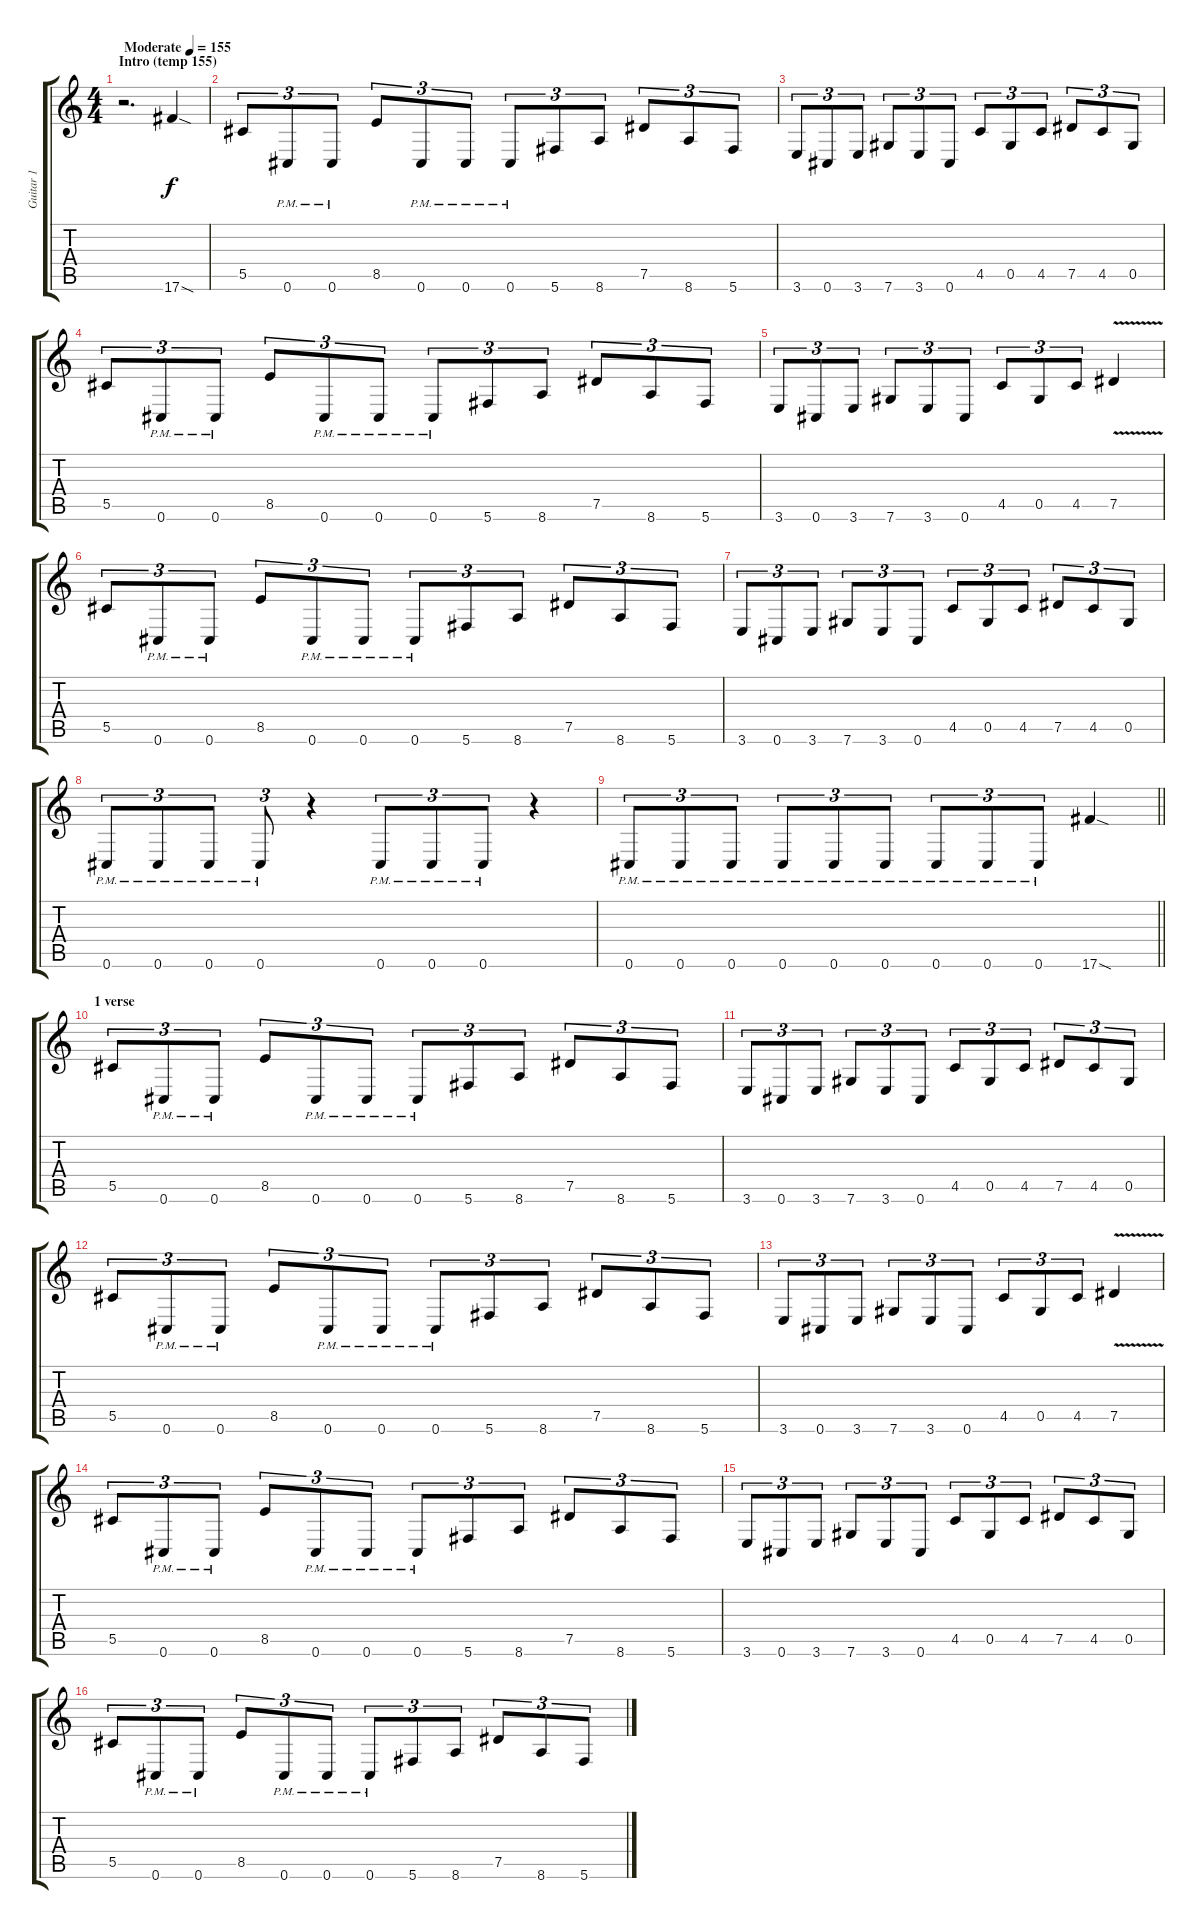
\track ("Guitar 1" "Guitar 1") {instrument distortionguitar}
\staff {score tabs}
\tuning (Eb4 Bb3 Gb3 Db3 Ab2 Db2) {hide}
\ts (4 4)
\section ("" "Intro (temp 155)")
\tempo (155 "Moderate")
\clef g2
\ks c
r.2{d dy f instrument distortionguitar} 17.6{sod}.4 |
5.5.8{tu (3 2)} 0.6{pm}.8{tu (3 2)} 0.6{pm}.8{tu (3 2)} 8.5.8{tu (3 2)} 0.6{pm}.8{tu (3 2)} 0.6{pm}.8{tu (3 2)} 0.6{pm}.8{tu (3 2)} 5.6.8{tu (3 2)} 8.6.8{tu (3 2)} 7.5.8{tu (3 2)} 8.6.8{tu (3 2)} 5.6.8{tu (3 2)} |
3.6.8{tu (3 2)} 0.6.8{tu (3 2)} 3.6.8{tu (3 2)} 7.6.8{tu (3 2)} 3.6.8{tu (3 2)} 0.6.8{tu (3 2)} 4.5.8{tu (3 2)} 0.5.8{tu (3 2)} 4.5.8{tu (3 2)} 7.5.8{tu (3 2)} 4.5.8{tu (3 2)} 0.5.8{tu (3 2)} |
5.5.8{tu (3 2)} 0.6{pm}.8{tu (3 2)} 0.6{pm}.8{tu (3 2)} 8.5.8{tu (3 2)} 0.6{pm}.8{tu (3 2)} 0.6{pm}.8{tu (3 2)} 0.6{pm}.8{tu (3 2)} 5.6.8{tu (3 2)} 8.6.8{tu (3 2)} 7.5.8{tu (3 2)} 8.6.8{tu (3 2)} 5.6.8{tu (3 2)} |
3.6.8{tu (3 2)} 0.6.8{tu (3 2)} 3.6.8{tu (3 2)} 7.6.8{tu (3 2)} 3.6.8{tu (3 2)} 0.6.8{tu (3 2)} 4.5.8{tu (3 2)} 0.5.8{tu (3 2)} 4.5.8{tu (3 2)} 7.5{v}.4 |
5.5.8{tu (3 2)} 0.6{pm}.8{tu (3 2)} 0.6{pm}.8{tu (3 2)} 8.5.8{tu (3 2)} 0.6{pm}.8{tu (3 2)} 0.6{pm}.8{tu (3 2)} 0.6{pm}.8{tu (3 2)} 5.6.8{tu (3 2)} 8.6.8{tu (3 2)} 7.5.8{tu (3 2)} 8.6.8{tu (3 2)} 5.6.8{tu (3 2)} |
3.6.8{tu (3 2)} 0.6.8{tu (3 2)} 3.6.8{tu (3 2)} 7.6.8{tu (3 2)} 3.6.8{tu (3 2)} 0.6.8{tu (3 2)} 4.5.8{tu (3 2)} 0.5.8{tu (3 2)} 4.5.8{tu (3 2)} 7.5.8{tu (3 2)} 4.5.8{tu (3 2)} 0.5.8{tu (3 2)} |
0.6{pm}.8{tu (3 2)} 0.6{pm}.8{tu (3 2)} 0.6{pm}.8{tu (3 2)} 0.6{pm}.8{tu (3 2)} r.4 0.6{pm}.8{tu (3 2)} 0.6{pm}.8{tu (3 2)} 0.6{pm}.8{tu (3 2)} r.4{tu (3 2)} |
\barLineRight lightlight
0.6{pm}.8{tu (3 2)} 0.6{pm}.8{tu (3 2)} 0.6{pm}.8{tu (3 2)} 0.6{pm}.8{tu (3 2)} 0.6{pm}.8{tu (3 2)} 0.6{pm}.8{tu (3 2)} 0.6{pm}.8{tu (3 2)} 0.6{pm}.8{tu (3 2)} 0.6{pm}.8{tu (3 2)} 17.6{sod}.4 |
\section ("" "1 verse")
5.5.8{tu (3 2)} 0.6{pm}.8{tu (3 2)} 0.6{pm}.8{tu (3 2)} 8.5.8{tu (3 2)} 0.6{pm}.8{tu (3 2)} 0.6{pm}.8{tu (3 2)} 0.6{pm}.8{tu (3 2)} 5.6.8{tu (3 2)} 8.6.8{tu (3 2)} 7.5.8{tu (3 2)} 8.6.8{tu (3 2)} 5.6.8{tu (3 2)} |
3.6.8{tu (3 2)} 0.6.8{tu (3 2)} 3.6.8{tu (3 2)} 7.6.8{tu (3 2)} 3.6.8{tu (3 2)} 0.6.8{tu (3 2)} 4.5.8{tu (3 2)} 0.5.8{tu (3 2)} 4.5.8{tu (3 2)} 7.5.8{tu (3 2)} 4.5.8{tu (3 2)} 0.5.8{tu (3 2)} |
5.5.8{tu (3 2)} 0.6{pm}.8{tu (3 2)} 0.6{pm}.8{tu (3 2)} 8.5.8{tu (3 2)} 0.6{pm}.8{tu (3 2)} 0.6{pm}.8{tu (3 2)} 0.6{pm}.8{tu (3 2)} 5.6.8{tu (3 2)} 8.6.8{tu (3 2)} 7.5.8{tu (3 2)} 8.6.8{tu (3 2)} 5.6.8{tu (3 2)} |
3.6.8{tu (3 2)} 0.6.8{tu (3 2)} 3.6.8{tu (3 2)} 7.6.8{tu (3 2)} 3.6.8{tu (3 2)} 0.6.8{tu (3 2)} 4.5.8{tu (3 2)} 0.5.8{tu (3 2)} 4.5.8{tu (3 2)} 7.5{v}.4 |
5.5.8{tu (3 2)} 0.6{pm}.8{tu (3 2)} 0.6{pm}.8{tu (3 2)} 8.5.8{tu (3 2)} 0.6{pm}.8{tu (3 2)} 0.6{pm}.8{tu (3 2)} 0.6{pm}.8{tu (3 2)} 5.6.8{tu (3 2)} 8.6.8{tu (3 2)} 7.5.8{tu (3 2)} 8.6.8{tu (3 2)} 5.6.8{tu (3 2)} |
3.6.8{tu (3 2)} 0.6.8{tu (3 2)} 3.6.8{tu (3 2)} 7.6.8{tu (3 2)} 3.6.8{tu (3 2)} 0.6.8{tu (3 2)} 4.5.8{tu (3 2)} 0.5.8{tu (3 2)} 4.5.8{tu (3 2)} 7.5.8{tu (3 2)} 4.5.8{tu (3 2)} 0.5.8{tu (3 2)} |
5.5.8{tu (3 2)} 0.6{pm}.8{tu (3 2)} 0.6{pm}.8{tu (3 2)} 8.5.8{tu (3 2)} 0.6{pm}.8{tu (3 2)} 0.6{pm}.8{tu (3 2)} 0.6{pm}.8{tu (3 2)} 5.6.8{tu (3 2)} 8.6.8{tu (3 2)} 7.5.8{tu (3 2)} 8.6.8{tu (3 2)} 5.6.8{tu (3 2)}
